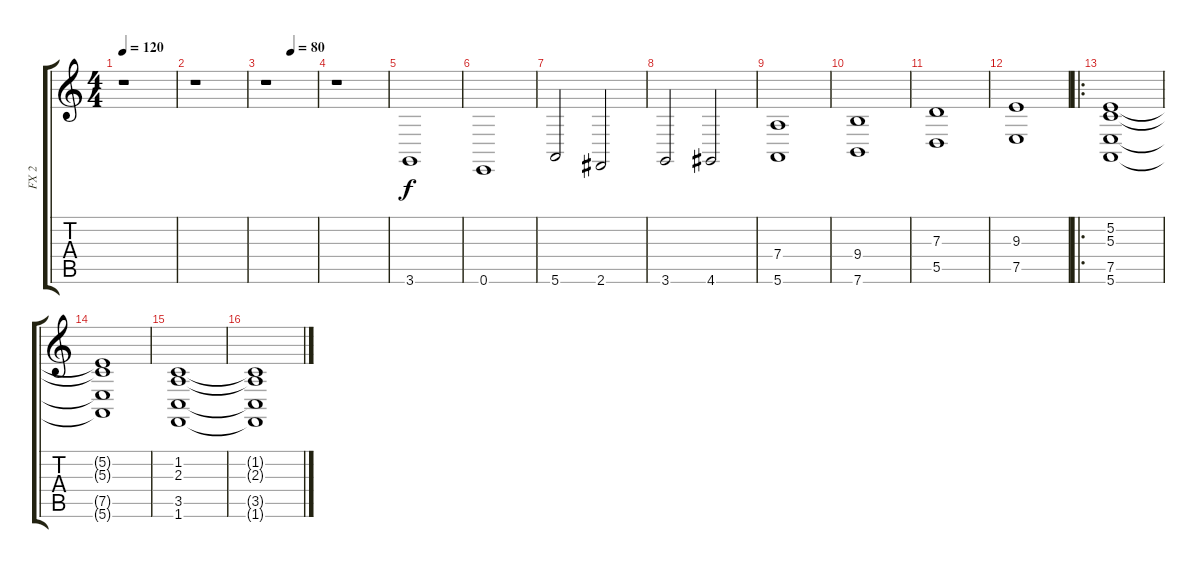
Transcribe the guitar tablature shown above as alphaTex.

\track ("FX 2" "FX 2") {instrument fx2soundtrack}
\staff {score tabs}
\tuning (E4 B3 G3 D3 A2 E2) {hide}
\ts (4 4)
\tempo 120
\clef g2
\ks c
r.1{dy f} |
r.1 |
\tempo (80 0.5)
r.1 |
r.1 |
3.6.1 |
0.6.1 |
5.6.2 2.6.2 |
3.6.2 4.6.2 |
(7.4 5.6).1 |
(9.4 7.6).1 |
(7.3 5.5).1 |
(9.3 7.5).1 |
\ro
(5.2 5.3 7.5 5.6).1 |
(5.2{t} 5.3{t} 7.5{t} 5.6{t}).1 |
(1.2 2.3 3.5 1.6).1 |
(1.2{t} 2.3{t} 3.5{t} 1.6{t}).1
